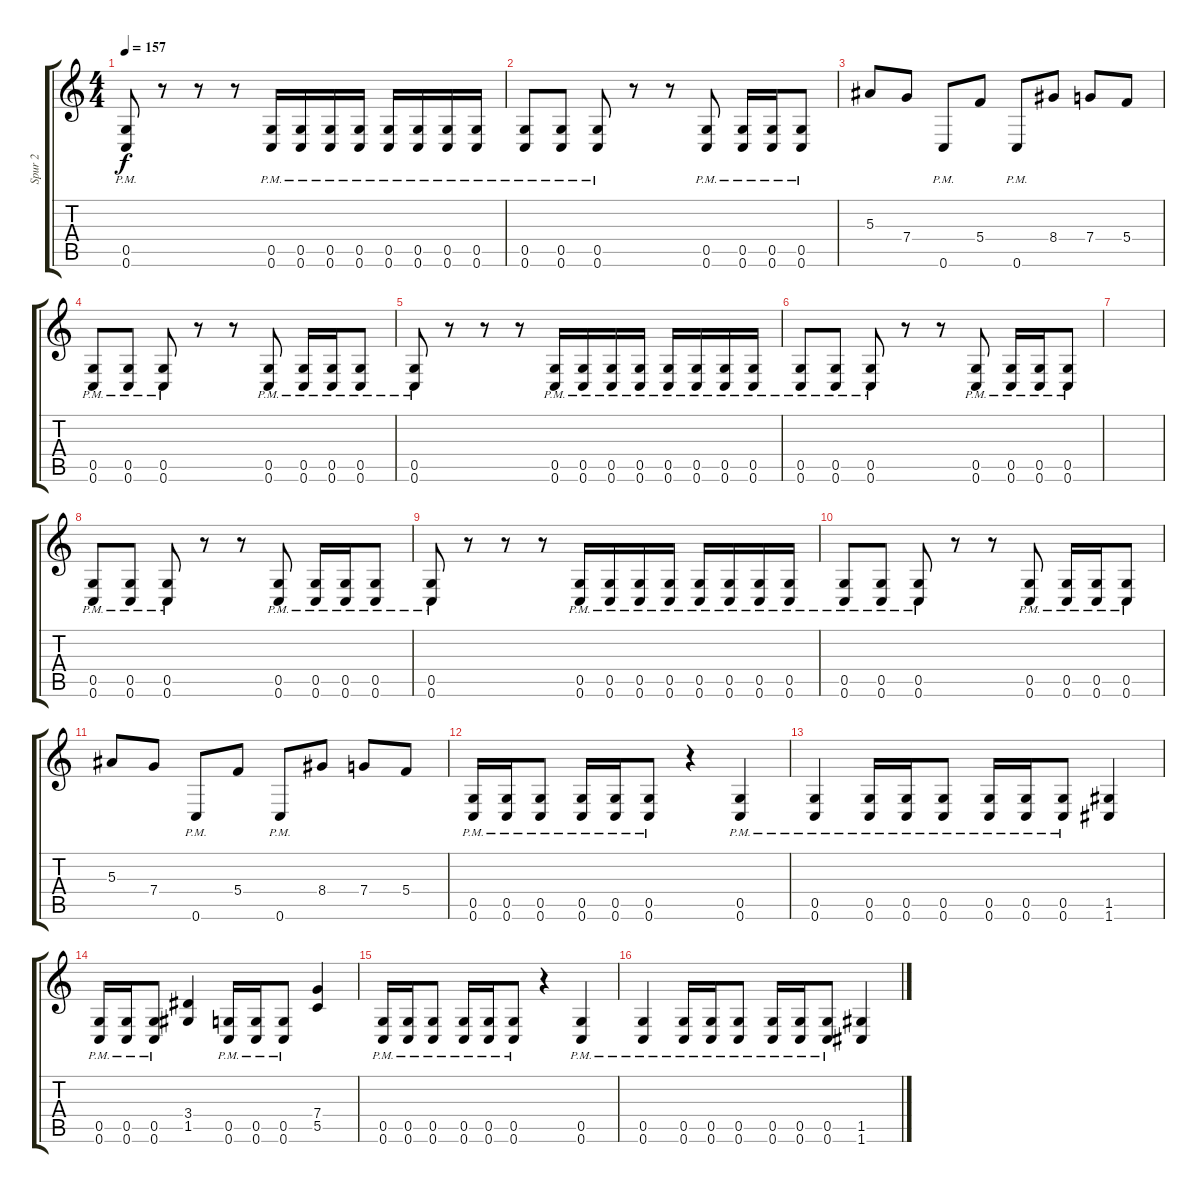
\track ("Spur 2" "Spur 2") {instrument distortionguitar}
\staff {score tabs}
\tuning (D4 A3 F3 C3 G2 C2) {hide}
\ts (4 4)
\tempo 157
\clef g2
\ks c
(0.5{pm} 0.6{pm}).8{dy f} r.8 r.8 r.8 (0.5{pm} 0.6{pm}).16 (0.5{pm} 0.6{pm}).16 (0.5{pm} 0.6{pm}).16 (0.5{pm} 0.6{pm}).16 (0.5{pm} 0.6{pm}).16 (0.5{pm} 0.6{pm}).16 (0.5{pm} 0.6{pm}).16 (0.5{pm} 0.6{pm}).16 |
(0.5{pm} 0.6{pm}).8 (0.5{pm} 0.6{pm}).8 (0.5{pm} 0.6{pm}).8 r.8 r.8 (0.5{pm} 0.6{pm}).8 (0.5{pm} 0.6{pm}).16 (0.5{pm} 0.6{pm}).16 (0.5{pm} 0.6{pm}).8 |
5.3.8 7.4.8 0.6{pm}.8 5.4.8 0.6{pm}.8 8.4.8 7.4.8 5.4.8 |
(0.5{pm} 0.6{pm}).8 (0.5{pm} 0.6{pm}).8 (0.5{pm} 0.6{pm}).8 r.8 r.8 (0.5{pm} 0.6{pm}).8 (0.5{pm} 0.6{pm}).16 (0.5{pm} 0.6{pm}).16 (0.5{pm} 0.6{pm}).8 |
(0.5{pm} 0.6{pm}).8 r.8 r.8 r.8 (0.5{pm} 0.6{pm}).16 (0.5{pm} 0.6{pm}).16 (0.5{pm} 0.6{pm}).16 (0.5{pm} 0.6{pm}).16 (0.5{pm} 0.6{pm}).16 (0.5{pm} 0.6{pm}).16 (0.5{pm} 0.6{pm}).16 (0.5{pm} 0.6{pm}).16 |
(0.5{pm} 0.6{pm}).8 (0.5{pm} 0.6{pm}).8 (0.5{pm} 0.6{pm}).8 r.8 r.8 (0.5{pm} 0.6{pm}).8 (0.5{pm} 0.6{pm}).16 (0.5{pm} 0.6{pm}).16 (0.5{pm} 0.6{pm}).8 |
|
(0.5{pm} 0.6{pm}).8 (0.5{pm} 0.6{pm}).8 (0.5{pm} 0.6{pm}).8 r.8 r.8 (0.5{pm} 0.6{pm}).8 (0.5{pm} 0.6{pm}).16 (0.5{pm} 0.6{pm}).16 (0.5{pm} 0.6{pm}).8 |
(0.5{pm} 0.6{pm}).8 r.8 r.8 r.8 (0.5{pm} 0.6{pm}).16 (0.5{pm} 0.6{pm}).16 (0.5{pm} 0.6{pm}).16 (0.5{pm} 0.6{pm}).16 (0.5{pm} 0.6{pm}).16 (0.5{pm} 0.6{pm}).16 (0.5{pm} 0.6{pm}).16 (0.5{pm} 0.6{pm}).16 |
(0.5{pm} 0.6{pm}).8 (0.5{pm} 0.6{pm}).8 (0.5{pm} 0.6{pm}).8 r.8 r.8 (0.5{pm} 0.6{pm}).8 (0.5{pm} 0.6{pm}).16 (0.5{pm} 0.6{pm}).16 (0.5{pm} 0.6{pm}).8 |
5.3.8 7.4.8 0.6{pm}.8 5.4.8 0.6{pm}.8 8.4.8 7.4.8 5.4.8 |
(0.5{pm} 0.6{pm}).16 (0.5{pm} 0.6{pm}).16 (0.5{pm} 0.6{pm}).8 (0.5{pm} 0.6{pm}).16 (0.5{pm} 0.6{pm}).16 (0.5{pm} 0.6{pm}).8 r.4 (0.5{pm} 0.6).4 |
(0.5{pm} 0.6).4 (0.5{pm} 0.6{pm}).16 (0.5{pm} 0.6{pm}).16 (0.5{pm} 0.6{pm}).8 (0.5{pm} 0.6{pm}).16 (0.5{pm} 0.6{pm}).16 (0.5{pm} 0.6{pm}).8 (1.5 1.6).4 |
(0.5{pm} 0.6{pm}).16 (0.5{pm} 0.6{pm}).16 (0.5{pm} 0.6{pm}).8 (3.4 1.5).4 (0.5{pm} 0.6{pm}).16 (0.5{pm} 0.6{pm}).16 (0.5{pm} 0.6{pm}).8 (7.4 5.5).4 |
(0.5{pm} 0.6{pm}).16 (0.5{pm} 0.6{pm}).16 (0.5{pm} 0.6{pm}).8 (0.5{pm} 0.6{pm}).16 (0.5{pm} 0.6{pm}).16 (0.5{pm} 0.6{pm}).8 r.4 (0.5 0.6{pm}).4 |
(0.5 0.6{pm}).4 (0.5{pm} 0.6{pm}).16 (0.5{pm} 0.6{pm}).16 (0.5{pm} 0.6{pm}).8 (0.5{pm} 0.6{pm}).16 (0.5{pm} 0.6{pm}).16 (0.5{pm} 0.6{pm}).8 (1.5 1.6).4
